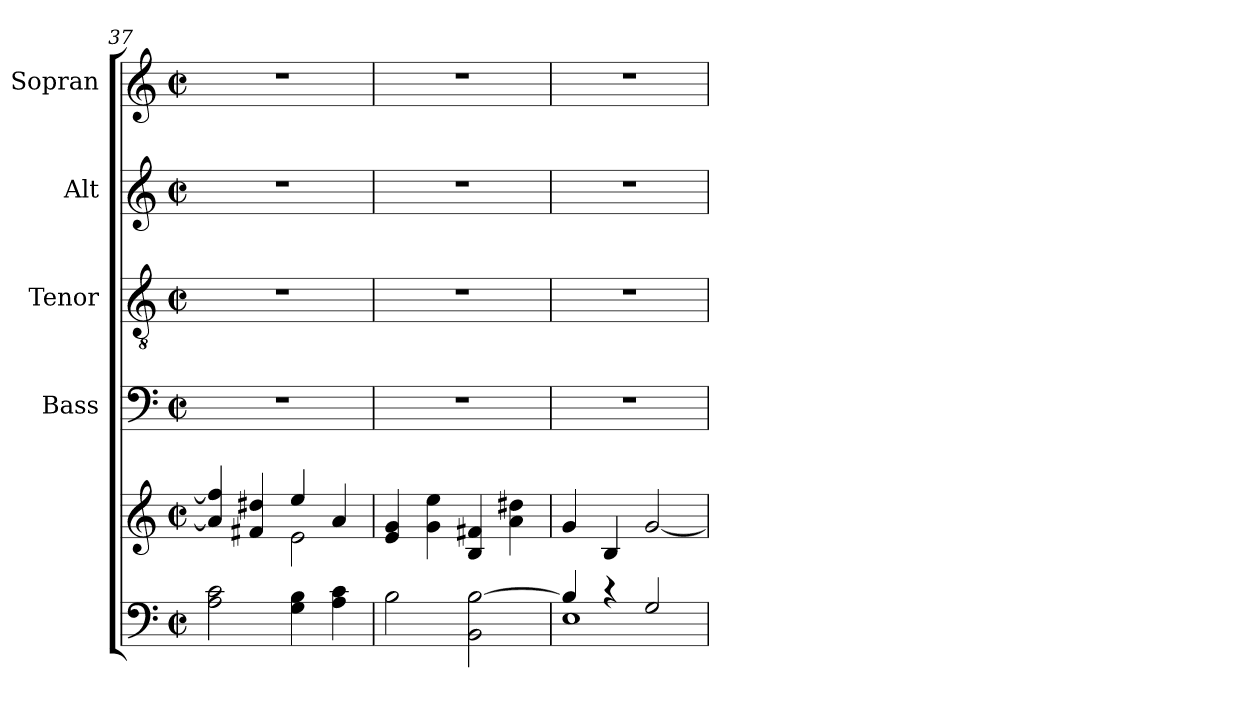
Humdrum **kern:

**kern	**kern	**kern	**kern	**kern	**kern
*part5	*part5	*part4	*part3	*part2	*part1
*staff6	*staff5	*staff4	*staff3	*staff2	*staff1
*	*	*I"Bass	*I"Tenor	*I"Alt	*I"Sopran
*	*	*I'B.	*I'T.	*I'A.	*I'S.
*clefF4	*clefG2	*clefF4	*clefGv2	*clefG2	*clefG2
*k[]	*k[]	*k[]	*k[]	*k[]	*k[]
*C:	*C:	*C:	*C:	*C:	*C:
*M2/2	*M2/2	*M2/2	*M2/2	*M2/2	*M2/2
*met(c|)	*met(c|)	*met(c|)	*met(c|)	*met(c|)	*met(c|)
=37	=37	=37	=37	=37	=37
*	*^	*	*	*	*
2A\ 2c\	4a/] 4ff#/]	2ryy	1r	1r	1r	1r
.	4f#X/ 4dd#X/	.	.	.	.	.
4G\ 4B\	4ee/	2e\	.	.	.	.
4A\ 4c\	4a/	.	.	.	.	.
*	*v	*v	*	*	*	*
=38	=38	=38	=38	=38	=38
2B\	4e/ 4g/	1r	1r	1r	1r
.	4g\ 4ee\	.	.	.	.
2BB\ [2B\	4B/ 4f#X/	.	.	.	.
.	4a\ 4dd#X\	.	.	.	.
=39	=39	=39	=39	=39	=39
*^	*	*	*	*	*
4B/]	1E	4g/	1r	1r	1r	1r
4rc	.	4B/	.	.	.	.
2G/	.	[2g/	.	.	.	.
*v	*v	*	*	*	*	*
=	=	=	=	=	=
*-	*-	*-	*-	*-	*-
